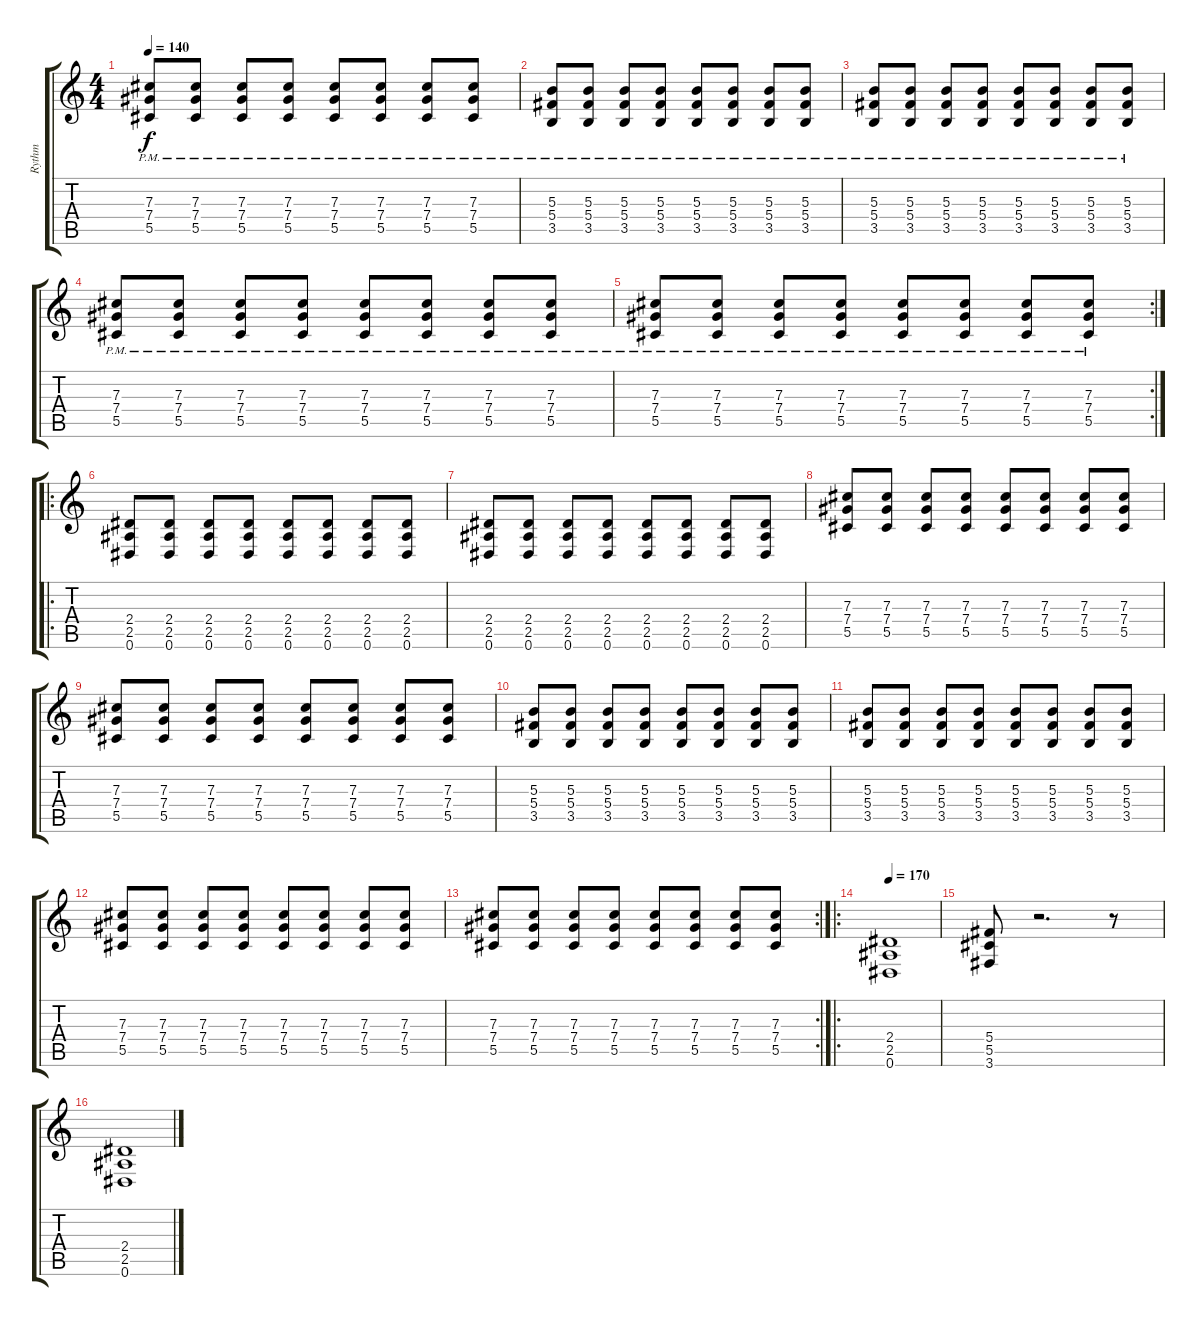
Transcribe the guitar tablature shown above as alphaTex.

\track ("Rythm" "Rythm") {instrument distortionguitar}
\staff {score tabs}
\tuning (Eb4 Bb3 Gb3 Db3 Ab2 Eb2) {hide}
\ts (4 4)
\tempo 140
\clef g2
\ks c
(7.3{pm} 7.4{pm} 5.5{pm}).8{dy f} (7.3{pm} 7.4{pm} 5.5{pm}).8 (7.3{pm} 7.4{pm} 5.5{pm}).8 (7.3{pm} 7.4{pm} 5.5{pm}).8 (7.3{pm} 7.4{pm} 5.5{pm}).8 (7.3{pm} 7.4{pm} 5.5{pm}).8 (7.3{pm} 7.4{pm} 5.5{pm}).8 (7.3{pm} 7.4{pm} 5.5{pm}).8 |
(5.3{pm} 5.4{pm} 3.5{pm}).8 (5.3{pm} 5.4{pm} 3.5{pm}).8 (5.3{pm} 5.4{pm} 3.5{pm}).8 (5.3{pm} 5.4{pm} 3.5{pm}).8 (5.3{pm} 5.4{pm} 3.5{pm}).8 (5.3{pm} 5.4{pm} 3.5{pm}).8 (5.3{pm} 5.4{pm} 3.5{pm}).8 (5.3{pm} 5.4{pm} 3.5{pm}).8 |
(5.3{pm} 5.4{pm} 3.5{pm}).8 (5.3{pm} 5.4{pm} 3.5{pm}).8 (5.3{pm} 5.4{pm} 3.5{pm}).8 (5.3{pm} 5.4{pm} 3.5{pm}).8 (5.3{pm} 5.4{pm} 3.5{pm}).8 (5.3{pm} 5.4{pm} 3.5{pm}).8 (5.3{pm} 5.4{pm} 3.5{pm}).8 (5.3{pm} 5.4{pm} 3.5{pm}).8 |
(7.3{pm} 7.4{pm} 5.5{pm}).8 (7.3{pm} 7.4{pm} 5.5{pm}).8 (7.3{pm} 7.4{pm} 5.5{pm}).8 (7.3{pm} 7.4{pm} 5.5{pm}).8 (7.3{pm} 7.4{pm} 5.5{pm}).8 (7.3{pm} 7.4{pm} 5.5{pm}).8 (7.3{pm} 7.4{pm} 5.5{pm}).8 (7.3{pm} 7.4{pm} 5.5{pm}).8 |
\rc 2
(7.3{pm} 7.4{pm} 5.5{pm}).8 (7.3{pm} 7.4{pm} 5.5{pm}).8 (7.3{pm} 7.4{pm} 5.5{pm}).8 (7.3{pm} 7.4{pm} 5.5{pm}).8 (7.3{pm} 7.4{pm} 5.5{pm}).8 (7.3{pm} 7.4{pm} 5.5{pm}).8 (7.3{pm} 7.4{pm} 5.5{pm}).8 (7.3{pm} 7.4{pm} 5.5{pm}).8 |
\ro
(2.4 2.5 0.6).8 (2.4 2.5 0.6).8 (2.4 2.5 0.6).8 (2.4 2.5 0.6).8 (2.4 2.5 0.6).8 (2.4 2.5 0.6).8 (2.4 2.5 0.6).8 (2.4 2.5 0.6).8 |
(2.4 2.5 0.6).8 (2.4 2.5 0.6).8 (2.4 2.5 0.6).8 (2.4 2.5 0.6).8 (2.4 2.5 0.6).8 (2.4 2.5 0.6).8 (2.4 2.5 0.6).8 (2.4 2.5 0.6).8 |
(7.3 7.4 5.5).8 (7.3 7.4 5.5).8 (7.3 7.4 5.5).8 (7.3 7.4 5.5).8 (7.3 7.4 5.5).8 (7.3 7.4 5.5).8 (7.3 7.4 5.5).8 (7.3 7.4 5.5).8 |
(7.3 7.4 5.5).8 (7.3 7.4 5.5).8 (7.3 7.4 5.5).8 (7.3 7.4 5.5).8 (7.3 7.4 5.5).8 (7.3 7.4 5.5).8 (7.3 7.4 5.5).8 (7.3 7.4 5.5).8 |
(5.3 5.4 3.5).8 (5.3 5.4 3.5).8 (5.3 5.4 3.5).8 (5.3 5.4 3.5).8 (5.3 5.4 3.5).8 (5.3 5.4 3.5).8 (5.3 5.4 3.5).8 (5.3 5.4 3.5).8 |
(5.3 5.4 3.5).8 (5.3 5.4 3.5).8 (5.3 5.4 3.5).8 (5.3 5.4 3.5).8 (5.3 5.4 3.5).8 (5.3 5.4 3.5).8 (5.3 5.4 3.5).8 (5.3 5.4 3.5).8 |
(7.3 7.4 5.5).8 (7.3 7.4 5.5).8 (7.3 7.4 5.5).8 (7.3 7.4 5.5).8 (7.3 7.4 5.5).8 (7.3 7.4 5.5).8 (7.3 7.4 5.5).8 (7.3 7.4 5.5).8 |
\rc 2
(7.3 7.4 5.5).8 (7.3 7.4 5.5).8 (7.3 7.4 5.5).8 (7.3 7.4 5.5).8 (7.3 7.4 5.5).8 (7.3 7.4 5.5).8 (7.3 7.4 5.5).8 (7.3 7.4 5.5).8 |
\ro
\tempo 170
(2.4 2.5 0.6).1 |
(5.4 5.5 3.6).8 r.2{d} r.8 |
(2.4 2.5 0.6).1
